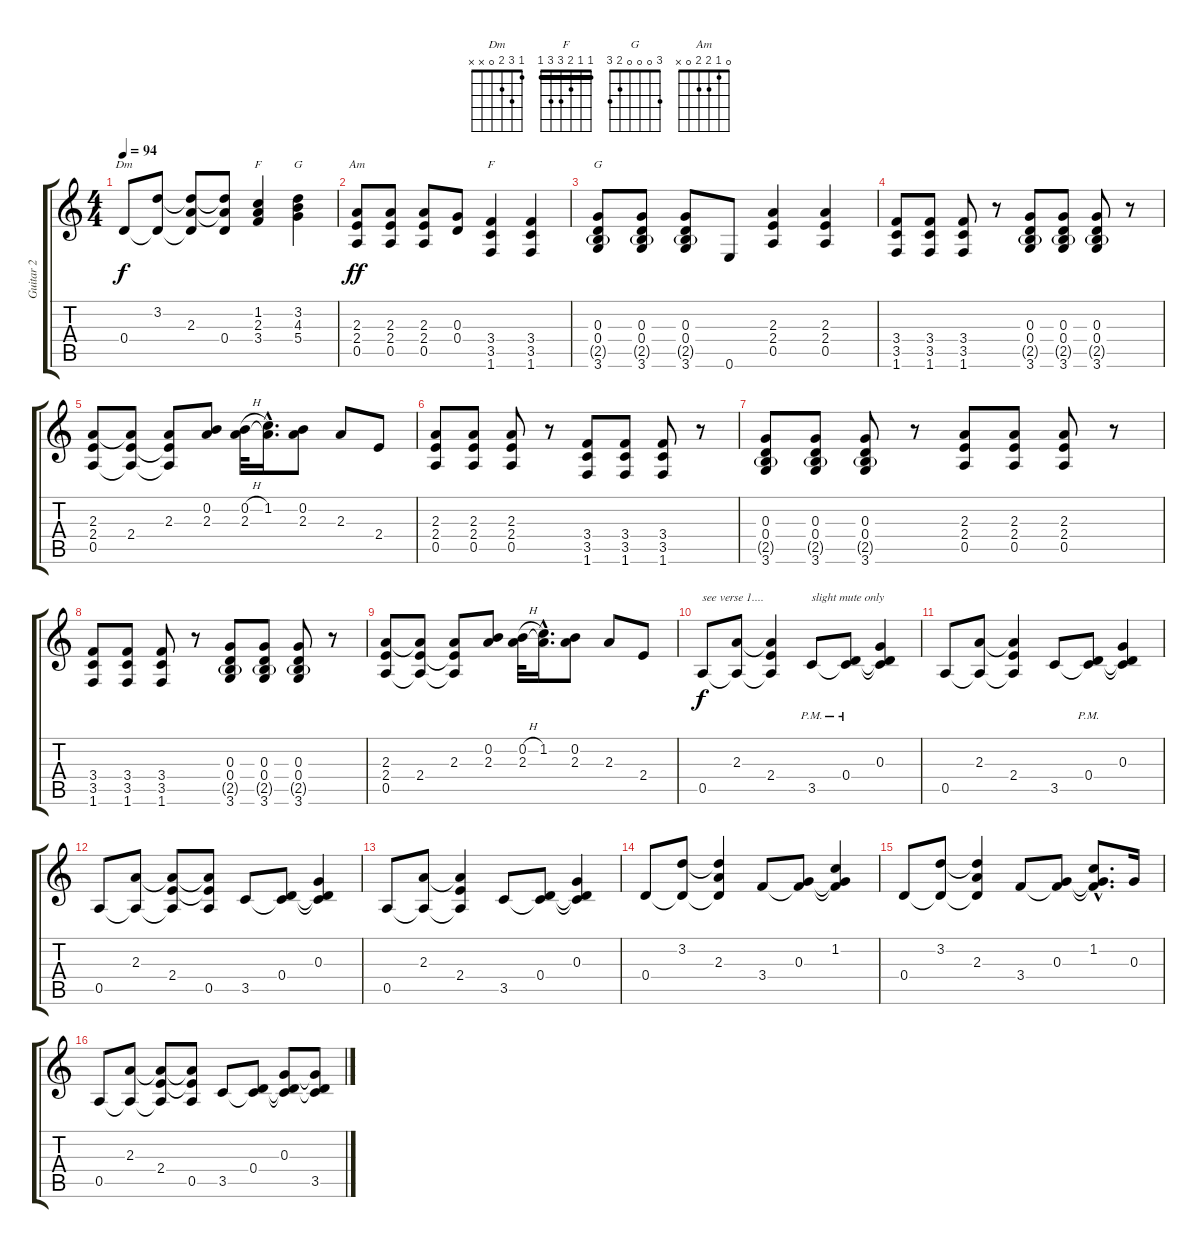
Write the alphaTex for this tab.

\track ("Guitar 2" "Guitar 2") {instrument overdrivenguitar}
\staff {score tabs}
\tuning (E4 B3 G3 D3 A2 E2) {hide}
\chord ("Dm" 1 3 2 0 x x)
\chord ("F" x 1 2 3 x x)
\chord ("G" x 3 4 5 x x)
\chord ("Am" 0 1 2 2 0 x)
\chord ("F" 1 1 2 3 3 1) {barre 1}
\chord ("G" 3 0 0 0 2 3)
\ts (4 4)
\tempo 94
\clef g2
\ks c
0.4.8{ch "Dm" dy f} (3.2 0.4{t}).8 (3.2{t} 2.3 0.4{t}).8 (3.2{t} 2.3{t} 0.4).8 (1.2 2.3 3.4).4{ch "F" instrument overdrivenguitar} (3.2 4.3 5.4).4{ch "G"} |
(2.3 2.4 0.5).8{ch "Am" dy ff} (2.3 2.4 0.5).8 (2.3 2.4 0.5).8 (0.3 0.4).8 (3.4 3.5 1.6).4{ch "F"} (3.4 3.5 1.6).4 |
(0.3 0.4 2.5{g} 3.6).8{ch "G"} (0.3 0.4 2.5{g} 3.6).8 (0.3 0.4 2.5{g} 3.6).8 0.6.8 (2.3 2.4 0.5).4 (2.3 2.4 0.5).4 |
(3.4 3.5 1.6).8 (3.4 3.5 1.6).8 (3.4 3.5 1.6).8 r.8 (0.3 0.4 2.5{g} 3.6).8 (0.3 0.4 2.5{g} 3.6).8 (0.3 0.4 2.5{g} 3.6).8 r.8 |
(2.3 2.4 0.5).8 (2.3{t} 2.4 0.5{t}).8 (2.3 2.4{t} 0.5{t}).8 (0.2 2.3).8 (0.2{h} 2.3).32 (1.2{hac} 2.3{hac t}).16{d} (0.2 2.3).8 2.3.8 2.4.8 |
(2.3 2.4 0.5).8 (2.3 2.4 0.5).8 (2.3 2.4 0.5).8 r.8 (3.4 3.5 1.6).8 (3.4 3.5 1.6).8 (3.4 3.5 1.6).8 r.8 |
(0.3 0.4 2.5{g} 3.6).8 (0.3 0.4 2.5{g} 3.6).8 (0.3 0.4 2.5{g} 3.6).8 r.8 (2.3 2.4 0.5).8 (2.3 2.4 0.5).8 (2.3 2.4 0.5).8 r.8 |
(3.4 3.5 1.6).8 (3.4 3.5 1.6).8 (3.4 3.5 1.6).8 r.8 (0.3 0.4 2.5{g} 3.6).8 (0.3 0.4 2.5{g} 3.6).8 (0.3 0.4 2.5{g} 3.6).8 r.8 |
(2.3 2.4 0.5).8{volume 11} (2.3{t} 2.4 0.5{t}).8 (2.3 2.4{t} 0.5{t}).8 (0.2 2.3).8 (0.2{h} 2.3).32 (1.2{hac} 2.3{hac t}).16{d} (0.2 2.3).8 2.3.8 2.4.8 |
0.5.8{txt "see verse 1...." dy f volume 10 instrument electricguitarclean} (2.3 0.5{t}).8 (2.3{t} 2.4 0.5{t}).4 3.5{pm}.8{txt "slight mute only"} (0.4{pm} 3.5{t}).8 (0.3 0.4{t} 3.5{t}).4 |
0.5.8 (2.3 0.5{t}).8 (2.3{t} 2.4 0.5{t}).4 3.5.8 (0.4{pm} 3.5{t}).8 (0.3 0.4{t} 3.5{t}).4 |
0.5.8 (2.3 0.5{t}).8 (2.3{t} 2.4 0.5{t}).8 (2.3{t} 2.4{t} 0.5).8 3.5.8 (0.4 3.5{t}).8 (0.3 0.4{t} 3.5{t}).4 |
0.5.8 (2.3 0.5{t}).8 (2.3{t} 2.4 0.5{t}).4 3.5.8 (0.4 3.5{t}).8 (0.3 0.4{t} 3.5{t}).4 |
0.4.8 (3.2 0.4{t}).8 (3.2{t} 2.3 0.4{t}).4 3.4.8 (0.3 3.4{t}).8 (1.2 0.3{t} 3.4{t}).4 |
0.4.8 (3.2 0.4{t}).8 (3.2{t} 2.3 0.4{t}).4 3.4.8 (0.3 3.4{t}).8 (1.2{hac} 0.3{hac t} 3.4{hac t}).8{d} 0.3.16 |
0.5.8 (2.3 0.5{t}).8 (2.3{t} 2.4 0.5{t}).8 (2.3{t} 2.4{t} 0.5).8 3.5.8 (0.4 3.5{t}).8 (0.3 0.4{t} 3.5{t}).8 (0.3{t} 0.4{t} 3.5).8
